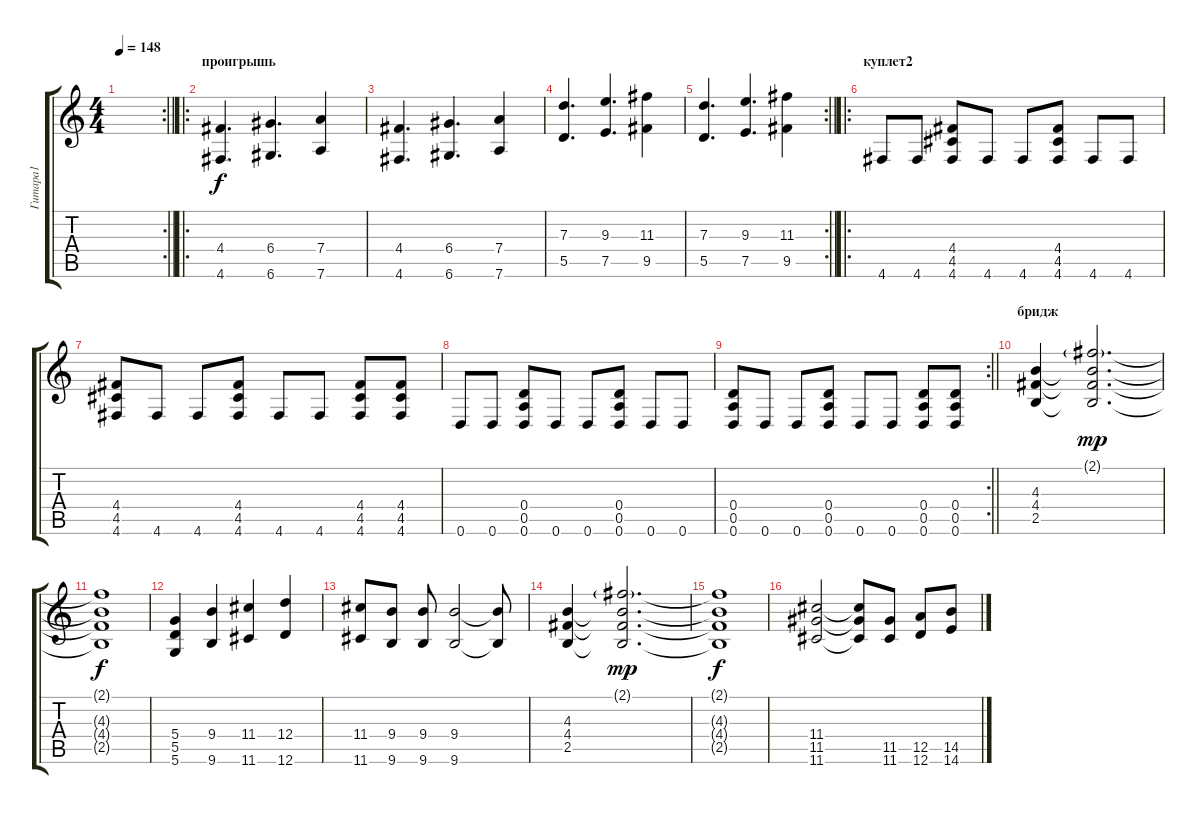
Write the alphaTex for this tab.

\track ("Гитара1" "Гитара1") {instrument distortionguitar}
\staff {score tabs}
\tuning (E4 B3 G3 D3 A2 D2) {hide}
\rc 2
\ts (4 4)
\tempo 148
\clef g2
\barLineRight lightlight
\ks c
|
\ro
\section ("" "проигрышь")
(4.4 4.6).4{d} (6.4 6.6).4{d} (7.4 7.6).4 |
(4.4 4.6).4{d} (6.4 6.6).4{d} (7.4 7.6).4 |
(7.3 5.5).4{d} (9.3 7.5).4{d} (11.3 9.5).4 |
\rc 2
\barLineRight lightlight
(7.3 5.5).4{d} (9.3 7.5).4{d} (11.3 9.5).4 |
\ro
\section ("" "куплет2")
4.6.8 4.6.8 (4.4 4.5 4.6).8 4.6.8 4.6.8 (4.4 4.5 4.6).8 4.6.8 4.6.8 |
(4.4 4.5 4.6).8 4.6.8 4.6.8 (4.4 4.5 4.6).8 4.6.8 4.6.8 (4.4 4.5 4.6).8 (4.4 4.5 4.6).8 |
0.6.8 0.6.8 (0.4 0.5 0.6).8 0.6.8 0.6.8 (0.4 0.5 0.6).8 0.6.8 0.6.8 |
\rc 2
\barLineRight lightlight
(0.4 0.5 0.6).8 0.6.8 0.6.8 (0.4 0.5 0.6).8 0.6.8 0.6.8 (0.4 0.5 0.6).8 (0.4 0.5 0.6).8 |
\section ("" "бридж")
(4.3 4.4 2.5).4 (2.1{g} 4.3{t} 4.4{t} 2.5{t}).2{d dy mp} |
(2.1{t} 4.3{t} 4.4{t} 2.5{t}).1{dy f} |
(5.4 5.5 5.6).4 (9.4 9.6).4 (11.4 11.6).4 (12.4 12.6).4 |
(11.4 11.6).8 (9.4 9.6).8 (9.4 9.6).8 (9.4 9.6).2 (9.4{t} 9.6{t}).8 |
(4.3 4.4 2.5).4 (2.1{g} 4.3{t} 4.4{t} 2.5{t}).2{d dy mp} |
(2.1{t} 4.3{t} 4.4{t} 2.5{t}).1{dy f} |
(11.4 11.5 11.6).2 (11.4{t} 11.5{t} 11.6{t}).8 (11.5 11.6).8 (12.5 12.6).8 (14.5 14.6).8
